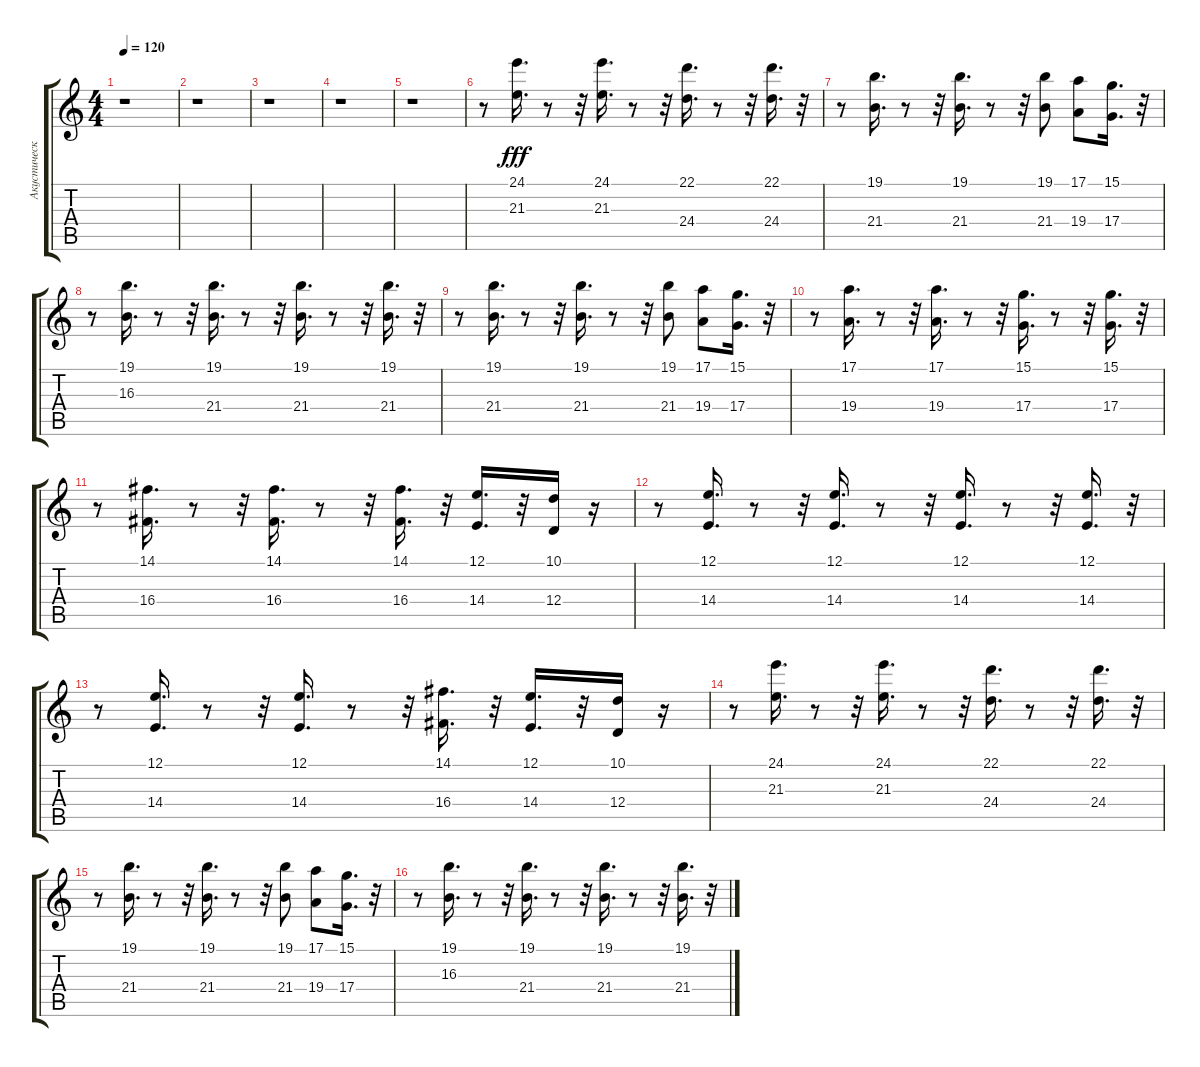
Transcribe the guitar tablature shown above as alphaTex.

\track ("Акустический Гранд Роял" "Акустическ") {instrument acousticgrandpiano}
\staff {score tabs}
\tuning (E4 B3 G3 D3 A2 E2) {hide}
\ts (4 4)
\tempo 120
\clef g2
\ks c
r.1{dy f} |
r.1 |
r.1 |
r.1 |
r.1 |
r.8 (24.1 21.3).16{d dy fff} r.8 r.32 (24.1 21.3).16{d} r.8 r.32 (22.1 24.4).16{d} r.8 r.32 (22.1 24.4).16{d} r.32 |
r.8 (19.1 21.4).16{d} r.8 r.32 (19.1 21.4).16{d} r.8 r.32 (19.1 21.4).8 (17.1 19.4).8 (15.1 17.4).16{d} r.32 |
r.8 (19.1 16.3).16{d} r.8 r.32 (19.1 21.4).16{d} r.8 r.32 (19.1 21.4).16{d} r.8 r.32 (19.1 21.4).16{d} r.32 |
r.8 (19.1 21.4).16{d} r.8 r.32 (19.1 21.4).16{d} r.8 r.32 (19.1 21.4).8 (17.1 19.4).8 (15.1 17.4).16{d} r.32 |
r.8 (17.1 19.4).16{d} r.8 r.32 (17.1 19.4).16{d} r.8 r.32 (15.1 17.4).16{d} r.8 r.32 (15.1 17.4).16{d} r.32 |
r.8 (14.1 16.4).16{d} r.8 r.32 (14.1 16.4).16{d} r.8 r.32 (14.1 16.4).16{d} r.32 (12.1 14.4).16{d} r.32 (10.1 12.4).16 r.16 |
r.8 (12.1 14.4).16{d} r.8 r.32 (12.1 14.4).16{d} r.8 r.32 (12.1 14.4).16{d} r.8 r.32 (12.1 14.4).16{d} r.32 |
r.8 (12.1 14.4).16{d} r.8 r.32 (12.1 14.4).16{d} r.8 r.32 (14.1 16.4).16{d} r.32 (12.1 14.4).16{d} r.32 (10.1 12.4).16 r.16 |
r.8 (24.1 21.3).16{d} r.8 r.32 (24.1 21.3).16{d} r.8 r.32 (22.1 24.4).16{d} r.8 r.32 (22.1 24.4).16{d} r.32 |
r.8 (19.1 21.4).16{d} r.8 r.32 (19.1 21.4).16{d} r.8 r.32 (19.1 21.4).8 (17.1 19.4).8 (15.1 17.4).16{d} r.32 |
r.8 (19.1 16.3).16{d} r.8 r.32 (19.1 21.4).16{d} r.8 r.32 (19.1 21.4).16{d} r.8 r.32 (19.1 21.4).16{d} r.32
